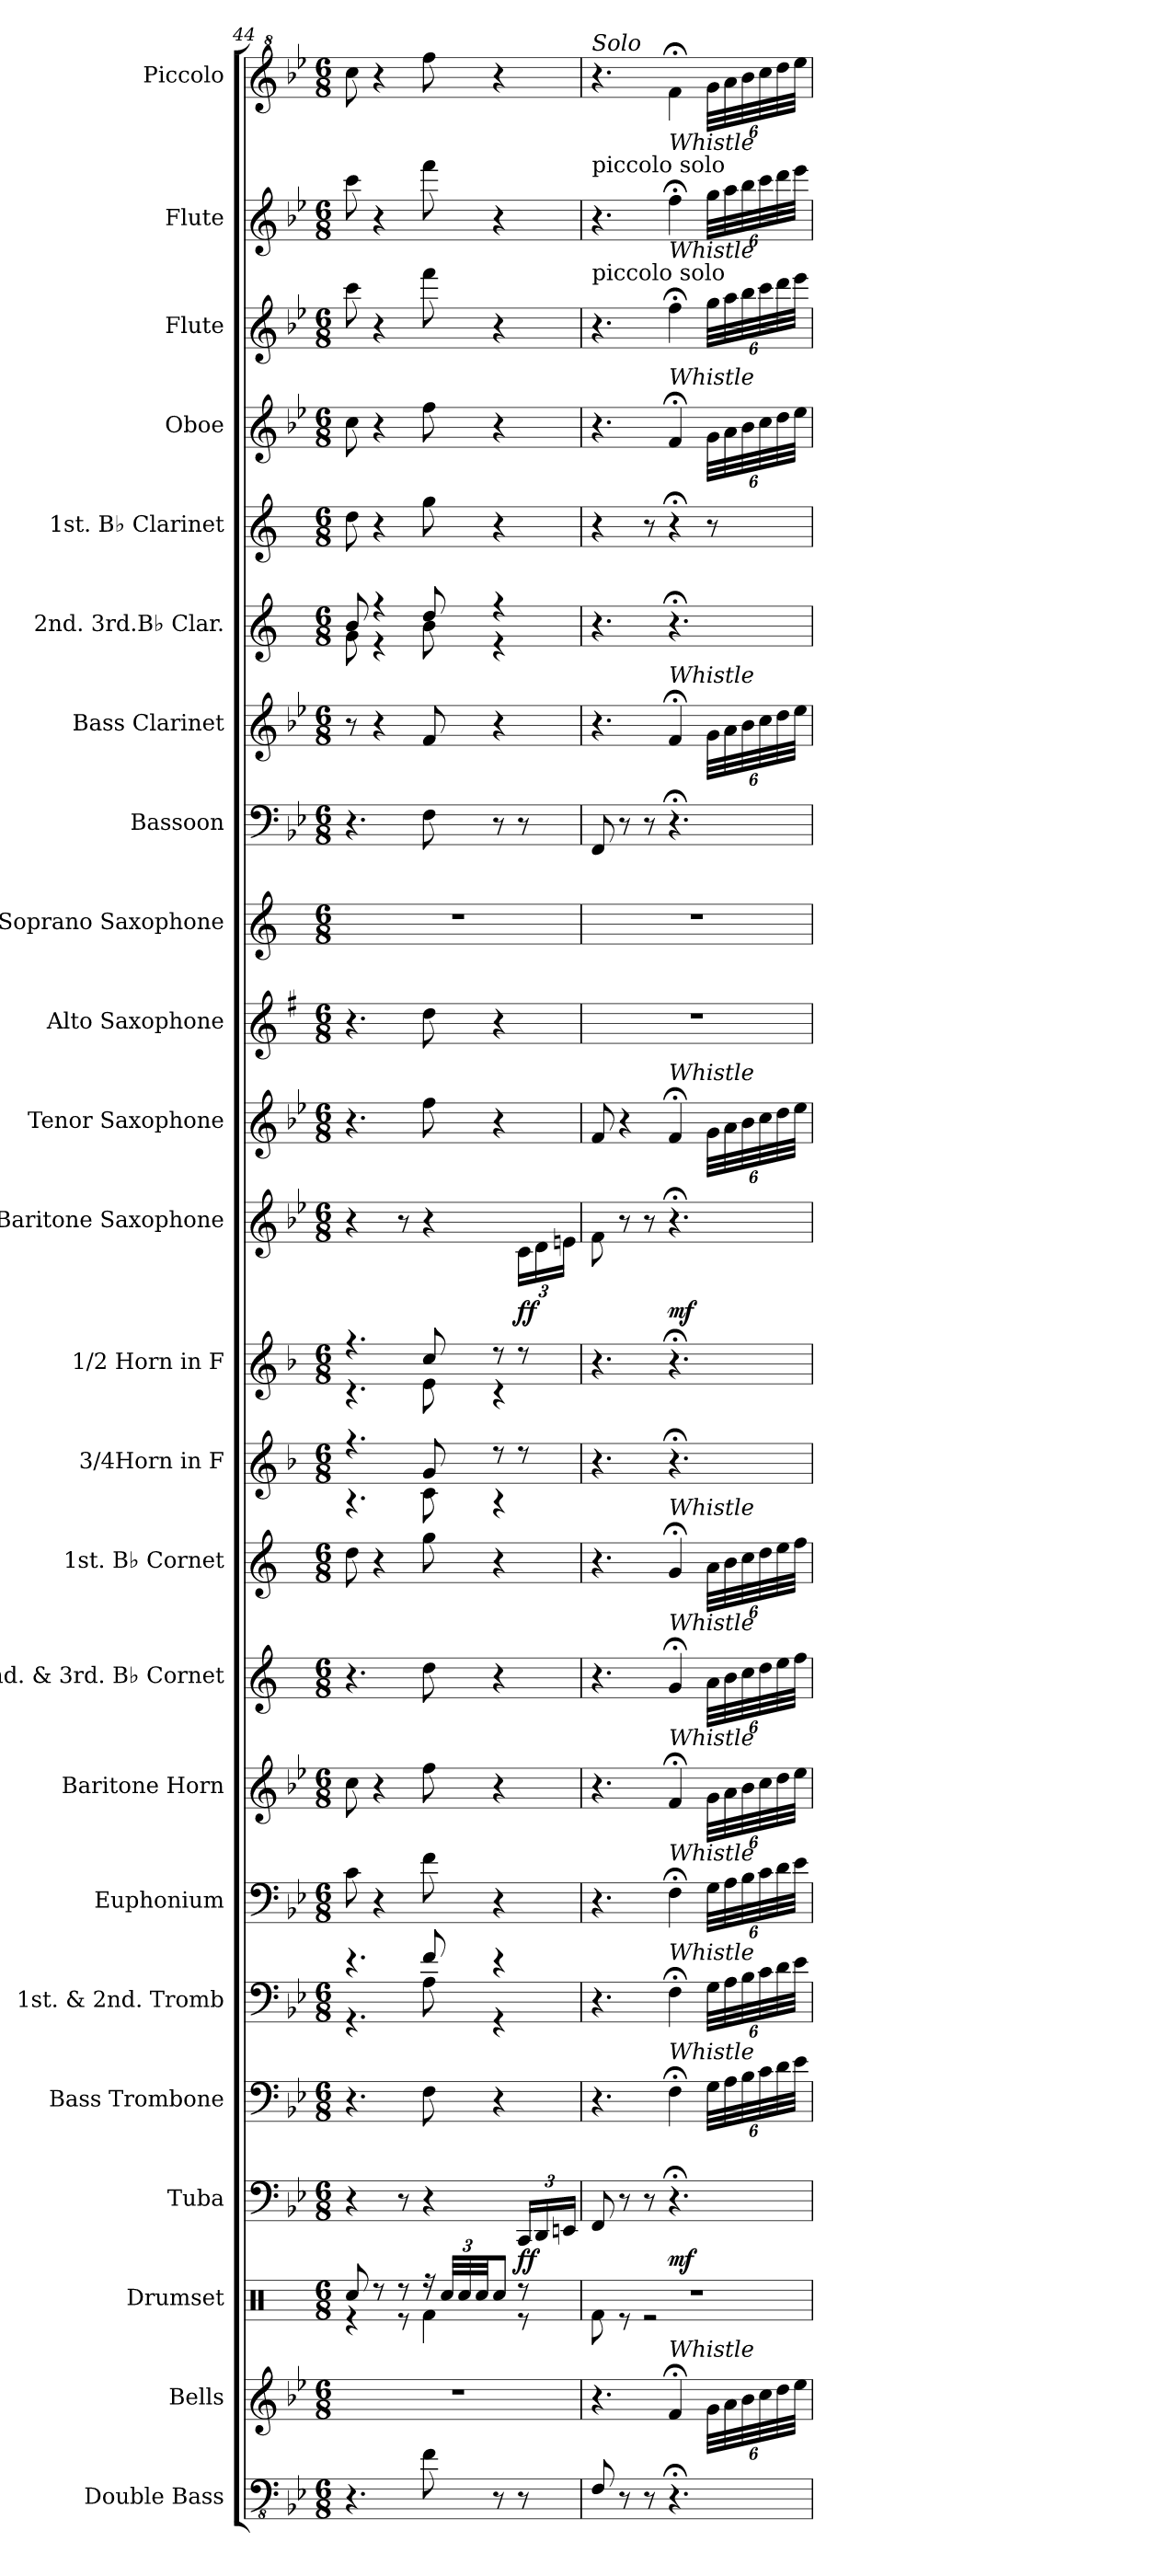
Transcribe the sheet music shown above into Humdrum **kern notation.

**kern	**kern	**kern	**kern	**dynam	**kern	**kern	**kern	**kern	**kern	**kern	**kern	**kern	**kern	**dynam	**kern	**kern	**kern	**kern	**kern	**kern	**kern	**kern	**kern	**kern	**kern
*part24	*part23	*part22	*part21	*part21	*part20	*part19	*part18	*part17	*part16	*part15	*part14	*part13	*part12	*part12	*part11	*part10	*part9	*part8	*part7	*part6	*part5	*part4	*part3	*part2	*part1
*staff24	*staff23	*staff22	*staff21	*staff21	*staff20	*staff19	*staff18	*staff17	*staff16	*staff15	*staff14	*staff13	*staff12	*staff12	*staff11	*staff10	*staff9	*staff8	*staff7	*staff6	*staff5	*staff4	*staff3	*staff2	*staff1
*I"Double Bass	*I"Bells	*I"Drumset	*I"Tuba	*	*I"Bass Trombone	*I"1st. &amp; 2nd. Tromb	*I"Euphonium	*I"Baritone Horn	*I"2nd. &amp; 3rd. B♭ Cornet	*I"1st. B♭ Cornet	*I"3/4Horn in F	*I"1/2 Horn in F	*I"Baritone Saxophone	*	*I"Tenor Saxophone	*I"Alto Saxophone	*I"Soprano Saxophone	*I"Bassoon	*I"Bass Clarinet	*I"2nd. 3rd.B♭ Clar.	*I"1st. B♭ Clarinet	*I"Oboe	*I"Flute	*I"Flute	*I"Piccolo
*I'Db.	*	*I'Drs.	*I'Tba.	*	*I'B. Tbn.	*	*I'Euph.	*I'Bar. Hn.	*I'2&amp;3 B♭ Cnt.	*I'1 B♭ Cnt.	*	*	*I'Bar. Sax.	*	*I'T. Sax.	*I'A. Sax.	*I'S. Sax.	*I'Bsn.	*I'B. Cl.	*I'2/3 B♭ Cl.	*I'1 B♭ Cl.	*I'Ob.	*I'Fl.	*I'Fl.	*I'Picc.
*clefFv4	*clefG2	*clefX	*clefF4	*	*clefF4	*clefF4	*clefF4	*clefG2	*clefG2	*clefG2	*clefG2	*clefG2	*clefG2	*	*clefG2	*clefG2	*clefG2	*clefF4	*clefG2	*clefG2	*clefG2	*clefG2	*clefG2	*clefG2	*clefG^2
*ITrd7c12	*	*	*	*	*	*	*	*ITrd8c14	*ITrd1c2	*ITrd1c2	*ITrd4c7	*ITrd4c7	*ITrd12c21	*	*ITrd8c14	*ITrd5c9	*ITrd1c2	*	*ITrd8c14	*ITrd1c2	*ITrd1c2	*	*	*	*ITrd-7c-12
*k[b-e-]	*k[b-e-]	*k[]	*k[b-e-]	*	*k[b-e-]	*k[b-e-]	*k[b-e-]	*k[b-e-]	*k[b-e-]	*k[b-e-]	*k[b-e-]	*k[b-e-]	*k[b-e-]	*	*k[b-e-]	*k[b-e-]	*k[b-e-]	*k[b-e-]	*k[b-e-]	*k[b-e-]	*k[b-e-]	*k[b-e-]	*k[b-e-]	*k[b-e-]	*k[b-e-]
*M6/8	*M6/8	*M6/8	*M6/8	*	*M6/8	*M6/8	*M6/8	*M6/8	*M6/8	*M6/8	*M6/8	*M6/8	*M6/8	*	*M6/8	*M6/8	*M6/8	*M6/8	*M6/8	*M6/8	*M6/8	*M6/8	*M6/8	*M6/8	*M6/8
=44	=44	=44	=44	=44	=44	=44	=44	=44	=44	=44	=44	=44	=44	=44	=44	=44	=44	=44	=44	=44	=44	=44	=44	=44	=44
*	*	*^	*	*	*	*^	*	*	*	*	*^	*^	*	*	*	*	*	*	*	*^	*	*	*	*	*
4.r	2.r	8Rcc/	4r	4r	.	4.r	4.r	4.r	8c\	8c\	4.r	8cc\	4.r	4.r	4.r	4.r	4r	.	4.r	4.r	2.r	4.r	8r	8a/	8f\	8cc\	8cc\	8ccc\	8ccc\	8cccc\
.	.	8r	.	.	.	.	.	.	4r	4r	.	4r	.	.	.	.	.	.	.	.	.	.	4r	4r	4r	4r	4r	4r	4r	4r
.	.	8r	8r	8r	.	.	.	.	.	.	.	.	.	.	.	.	8r	.	.	.	.	.	.	.	.	.	.	.	.	.
8FF\	.	16r	4Rf\	4r	.	8F\	8f/	8A\	8f\	8f\	8cc\	8ff\	8c/	8F\	8f/	8A\	4r	.	8f\	8f\	.	8F\	8F/	8cc/	8a\	8ff\	8ff\	8fff\	8fff\	8ffff\
*	*	*Xbrackettup	*	*	*	*	*	*	*	*	*	*	*	*	*	*	*	*	*	*	*	*	*	*	*	*	*	*	*	*
.	.	48Rcc!/LLL	.	.	.	.	.	.	.	.	.	.	.	.	.	.	.	.	.	.	.	.	.	.	.	.	.	.	.	.
.	.	48Rcc!/	.	.	.	.	.	.	.	.	.	.	.	.	.	.	.	.	.	.	.	.	.	.	.	.	.	.	.	.
.	.	48Rcc!/JJ	.	.	.	.	.	.	.	.	.	.	.	.	.	.	.	.	.	.	.	.	.	.	.	.	.	.	.	.
8r	.	8Rcc/J	.	.	.	4r	4r	4r	4r	4r	4r	4r	8r	4r	8r	4r	.	.	4r	4r	.	8r	4r	4r	4r	4r	4r	4r	4r	4r
*	*	*	*	*Xbrackettup	*	*	*	*	*	*	*	*	*	*	*	*	*Xbrackettup	*	*	*	*	*	*	*	*	*	*	*	*	*
!	!	!	!	!	!LO:DY:b	!	!	!	!	!	!	!	!	!	!	!	!	!LO:DY:b	!	!	!	!	!	!	!	!	!	!	!	!
8r	.	8r	8r	24CC/LL	ff	.	.	.	.	.	.	.	8r	.	8r	.	24C\LL	ff	.	.	.	8r	.	.	.	.	.	.	.	.
.	.	.	.	24DD/	.	.	.	.	.	.	.	.	.	.	.	.	24D\	.	.	.	.	.	.	.	.	.	.	.	.	.
.	.	.	.	24EEn/JJ	.	.	.	.	.	.	.	.	.	.	.	.	24En\JJ	.	.	.	.	.	.	.	.	.	.	.	.	.
*	*	*	*	*	*	*	*	*	*	*	*	*	*v	*v	*	*	*	*	*	*	*	*	*	*v	*v	*	*	*	*	*
*	*	*	*	*	*	*	*v	*v	*	*	*	*	*	*v	*v	*	*	*	*	*	*	*	*	*	*	*	*	*
=45	=45	=45	=45	=45	=45	=45	=45	=45	=45	=45	=45	=45	=45	=45	=45	=45	=45	=45	=45	=45	=45	=45	=45	=45	=45	=45
!	!	!	!	!	!	!	!	!	!	!	!	!	!	!	!	!	!	!	!	!	!	!	!	!	!	!LO:TX:a:i:t=Solo
!	!	!	!	!	!	!	!	!	!	!	!	!	!	!	!	!	!	!	!	!	!	!	!	!	!LO:TX:a:t=piccolo solo	!
!	!	!	!	!	!	!	!	!	!	!	!	!	!	!	!	!	!	!	!	!	!	!	!	!LO:TX:a:t=piccolo solo	!	!
8FFF/	4.r	2.r	8Rf\	8FF/	.	4.r	4.r	4.r	4.r	4.r	4.r	4.r	4.r	8F\	.	8F/	2.r	2.r	8FF/	4.r	4.r	4r	4.r	4.r	4.r	4.r
8r	.	.	8r	8r	.	.	.	.	.	.	.	.	.	8r	.	4r	.	.	8r	.	.	.	.	.	.	.
8r	.	.	2r	8r	.	.	.	.	.	.	.	.	.	8r	.	.	.	.	8r	.	.	8r	.	.	.	.
!	!	!	!	!	!	!	!	!	!	!	!	!	!	!	!	!	!	!	!	!	!	!	!	!	!LO:TX:a:i:t=Whistle	!
!	!	!	!	!	!	!	!	!	!	!	!	!	!	!	!	!	!	!	!	!	!	!	!	!LO:TX:a:i:t=Whistle	!	!
!	!	!	!	!	!	!	!	!	!	!	!	!	!	!	!	!	!	!	!	!	!	!	!LO:TX:a:i:t=Whistle	!	!	!
!	!	!	!	!	!	!	!	!	!	!	!	!	!	!	!	!	!	!	!	!LO:TX:a:i:t=Whistle	!	!	!	!	!	!
!	!	!	!	!	!	!	!	!	!	!	!	!	!	!	!	!LO:TX:a:i:t=Whistle	!	!	!	!	!	!	!	!	!	!
!	!	!	!	!	!	!	!	!	!	!	!LO:TX:a:i:t=Whistle	!	!	!	!	!	!	!	!	!	!	!	!	!	!	!
!	!	!	!	!	!	!	!	!	!	!LO:TX:a:i:t=Whistle	!	!	!	!	!	!	!	!	!	!	!	!	!	!	!	!
!	!	!	!	!	!	!	!	!	!LO:TX:a:i:t=Whistle	!	!	!	!	!	!	!	!	!	!	!	!	!	!	!	!	!
!	!	!	!	!	!	!	!	!LO:TX:a:i:t=Whistle	!	!	!	!	!	!	!	!	!	!	!	!	!	!	!	!	!	!
!	!	!	!	!	!	!	!LO:TX:a:i:t=Whistle	!	!	!	!	!	!	!	!	!	!	!	!	!	!	!	!	!	!	!
!	!	!	!	!	!	!LO:TX:a:i:t=Whistle	!	!	!	!	!	!	!	!	!	!	!	!	!	!	!	!	!	!	!	!
!	!LO:TX:a:i:t=Whistle	!	!	!	!	!	!	!	!	!	!	!	!	!	!	!	!	!	!	!	!	!	!	!	!	!
!	!	!	!	!	!LO:DY:b	!	!	!	!	!	!	!	!	!	!LO:DY:b	!	!	!	!	!	!	!	!	!	!	!
4.r;<	4f;<!/	.	.	4.r;<	mf	4F;<!\	4F;<!\	4F;<!\	4F;<!/	4f;<!/	4f;<!/	4.r;<	4.r;<	4.r;<	mf	4F;<!/	.	.	4.r;<	4F;<!/	4.r;<	4r;<	4f;<!/	4ff;<!\	4ff;<!\	4fff;<\
*	*Xbrackettup	*	*	*	*	*Xbrackettup	*Xbrackettup	*Xbrackettup	*Xbrackettup	*Xbrackettup	*Xbrackettup	*	*	*	*	*Xbrackettup	*	*	*	*Xbrackettup	*	*	*Xbrackettup	*Xbrackettup	*Xbrackettup	*Xbrackettup
.	48g!\LLL	.	.	.	.	48G!\LLL	48G!\LLL	48G!\LLL	48G!\LLL	48g!\LLL	48g!\LLL	.	.	.	.	48G!\LLL	.	.	.	48G!\LLL	.	8r	48g!\LLL	48gg!\LLL	48gg!\LLL	48ggg\LLL
.	48a!\	.	.	.	.	48A!\	48A!\	48A!\	48A!\	48a!\	48a!\	.	.	.	.	48A!\	.	.	.	48A!\	.	.	48a!\	48aa!\	48aa!\	48aaa\
.	48b-!\	.	.	.	.	48B-!\	48B-!\	48B-!\	48B-!\	48b-!\	48b-!\	.	.	.	.	48B-!\	.	.	.	48B-!\	.	.	48b-!\	48bb-!\	48bb-!\	48bbb-\
.	48cc!\	.	.	.	.	48c!\	48c!\	48c!\	48c!\	48cc!\	48cc!\	.	.	.	.	48c!\	.	.	.	48c!\	.	.	48cc!\	48ccc!\	48ccc!\	48cccc\
.	48dd!\	.	.	.	.	48d!\	48d!\	48d!\	48d!\	48dd!\	48dd!\	.	.	.	.	48d!\	.	.	.	48d!\	.	.	48dd!\	48ddd!\	48ddd!\	48dddd\
.	48ee-!\JJJ	.	.	.	.	48e-!\JJJ	48e-!\JJJ	48e-!\JJJ	48e-!\JJJ	48ee-!\JJJ	48ee-!\JJJ	.	.	.	.	48e-!\JJJ	.	.	.	48e-!\JJJ	.	.	48ee-!\JJJ	48eee-!\JJJ	48eee-!\JJJ	48eeee-\JJJ
*	*	*v	*v	*	*	*	*	*	*	*	*	*	*	*	*	*	*	*	*	*	*	*	*	*	*	*
=	=	=	=	=	=	=	=	=	=	=	=	=	=	=	=	=	=	=	=	=	=	=	=	=	=
*-	*-	*-	*-	*-	*-	*-	*-	*-	*-	*-	*-	*-	*-	*-	*-	*-	*-	*-	*-	*-	*-	*-	*-	*-	*-
